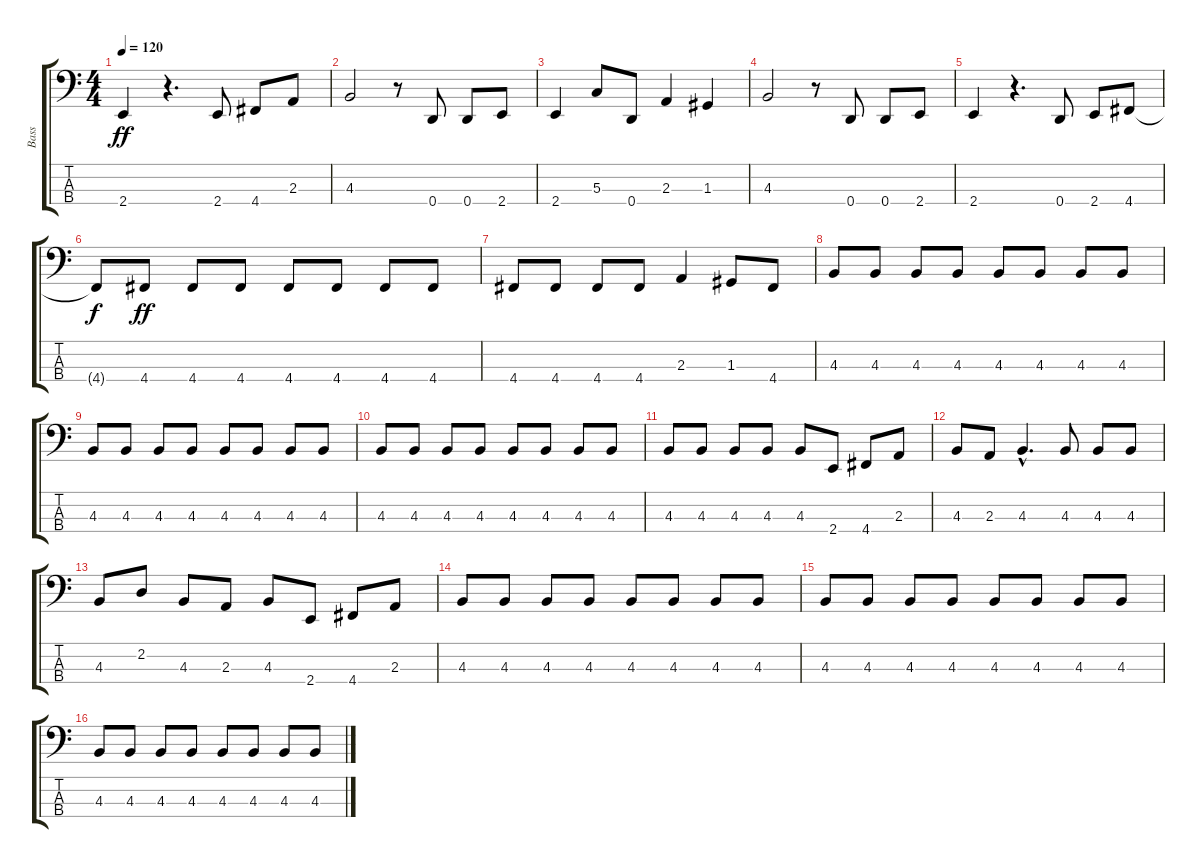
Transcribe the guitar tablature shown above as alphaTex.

\track ("Bass" "Bass") {instrument electricbasspick}
\staff {score tabs}
\tuning (F2 C2 G1 D1) {hide}
\ts (4 4)
\tempo 120
\clef f4
\ks c
2.4.4{dy ff} r.4{d} 2.4.8 4.4.8 2.3.8 |
4.3.2 r.8 0.4.8 0.4.8 2.4.8 |
2.4.4 5.3.8 0.4.8 2.3.4 1.3.4 |
4.3.2 r.8 0.4.8 0.4.8 2.4.8 |
2.4.4 r.4{d} 0.4.8 2.4.8 4.4.8 |
4.4{t}.8{dy f} 4.4.8{dy ff} 4.4.8 4.4.8 4.4.8 4.4.8 4.4.8 4.4.8 |
4.4.8 4.4.8 4.4.8 4.4.8 2.3.4 1.3.8 4.4.8 |
4.3.8 4.3.8 4.3.8 4.3.8 4.3.8 4.3.8 4.3.8 4.3.8 |
4.3.8 4.3.8 4.3.8 4.3.8 4.3.8 4.3.8 4.3.8 4.3.8 |
4.3.8 4.3.8 4.3.8 4.3.8 4.3.8 4.3.8 4.3.8 4.3.8 |
4.3.8 4.3.8 4.3.8 4.3.8 4.3.8 2.4.8 4.4.8 2.3.8 |
4.3.8 2.3.8 4.3{hac}.4{d} 4.3.8 4.3.8 4.3.8 |
4.3.8 2.2.8 4.3.8 2.3.8 4.3.8 2.4.8 4.4.8 2.3.8 |
4.3.8 4.3.8 4.3.8 4.3.8 4.3.8 4.3.8 4.3.8 4.3.8 |
4.3.8 4.3.8 4.3.8 4.3.8 4.3.8 4.3.8 4.3.8 4.3.8 |
4.3.8 4.3.8 4.3.8 4.3.8 4.3.8 4.3.8 4.3.8 4.3.8
